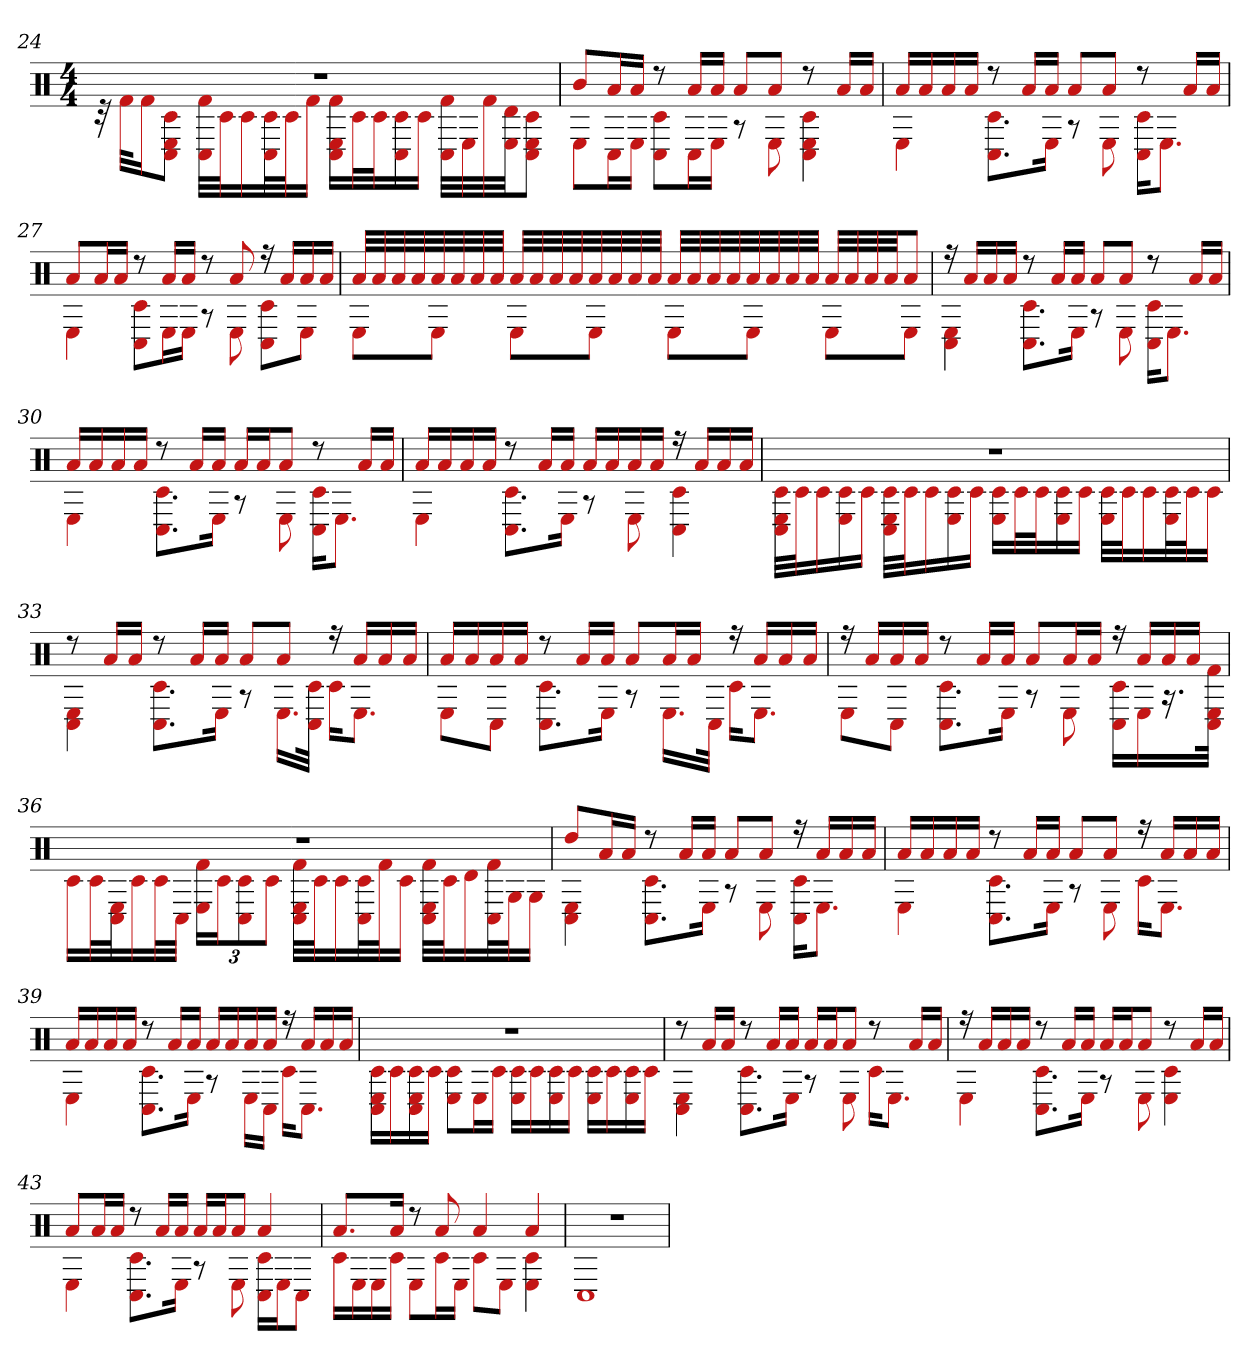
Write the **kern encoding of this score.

**kern
*part1
*staff1
*clefX
*k[]
*M4/4
=24
*^
1r	32r
.	32f#KLL
.	16f#J
.	8C# 8c# 8EJ
.	32C# 32f#LLL
.	32c#J
.	16c#
.	32C# 32c#L
.	32c#J
.	16f#JJ
.	16C# 16f# 16ELL
.	32c#L
.	32c#J
.	16C# 16c#
.	16c#JJ
.	32C# 32f#LLL
.	32E
.	32f#
.	32d 32EJJ
.	8C# 8c# 8EJ
=25	=25
8bL	8EL
16aL	16C#L
16aJJ	16EJJ
8r	8c# 8C#L
16aLL	16C#L
16aJJ	16EJJ
8aL	8r
8aJ	8E
8r	4C# 4c# 4E
16aLL	.
16aJJ	.
=26	=26
16aLL	4E
16a	.
16a	.
16aJJ	.
8r	8.C# 8.c#L
16aLL	.
16aJJ	16EJk
8aL	8r
8aJ	8E
8r	16C# 16c#KL
.	8.EJ
16aLL	.
16aJJ	.
=27	=27
8aL	4E
16aL	.
16aJJ	.
8r	8C# 8c#L
16aLL	16EL
16aJJ	16EJJ
8r	8r
8a	8E
16r	8C# 8c#L
16aLL	.
16a	8EJ
16aJJ	.
=28	=28
32aLLL	8EL
32a	.
32a	.
32a	.
32a	8EJ
32a	.
32a	.
32aJJJ	.
32aLLL	8EL
32a	.
32a	.
32a	.
32a	8EJ
32a	.
32a	.
32aJJJ	.
32aLLL	8EL
32a	.
32a	.
32a	.
32a	8EJ
32a	.
32a	.
32aJJJ	.
32aLLL	8EL
32a	.
32a	.
32aJJ	.
8aJ	8EJ
=29	=29
16r	4C# 4E
16aLL	.
16a	.
16aJJ	.
8r	8.C# 8.c#L
16aLL	.
16aJJ	16EJk
8aL	8r
8aJ	8E
8r	16C# 16c#KL
.	8.EJ
16aLL	.
16aJJ	.
=30	=30
16aLL	4E
16a	.
16a	.
16aJJ	.
8r	8.C# 8.c#L
16aLL	.
16aJJ	16EJk
16aLL	8r
16aJ	.
8aJ	8E
8r	16C# 16c#KL
.	8.EJ
16aLL	.
16aJJ	.
=31	=31
16aLL	4E
16a	.
16a	.
16aJJ	.
8r	8.C# 8.c#L
16aLL	.
16aJJ	16EJk
16aLL	8r
16a	.
16a	8E
16aJJ	.
16r	4C# 4c#
16aLL	.
16a	.
16aJJ	.
=32	=32
1r	32C# 32c# 32ELLL
.	32c#J
.	16c#
.	16c# 16E
.	16c#JJ
.	32c# 32E 32C#LLL
.	32c#J
.	16c#
.	16c# 16E
.	16c#JJ
.	16c# 16ELL
.	32c#L
.	32c#J
.	16c# 16E
.	16c#JJ
.	32c# 32ELLL
.	32c#J
.	16c#
.	32E 32c#L
.	32c#J
.	16c#JJ
=33	=33
8r	4C# 4E
16aLL	.
16aJJ	.
8r	8.C# 8.c#L
16aLL	.
16aJJ	16EJk
8aL	8r
8aJ	16.ELL
.	32C# 32c#JJk
16r	16c#KL
16aLL	8.EJ
16a	.
16aJJ	.
=34	=34
16aLL	8EL
16a	.
16a	8C#J
16aJJ	.
8r	8.C# 8.c#L
16aLL	.
16aJJ	16EJk
8aL	8r
16aL	16.ELL
16aJJ	.
.	32C#JJk
16r	16c#KL
16aLL	8.EJ
16a	.
16aJJ	.
=35	=35
16r	8EL
16aLL	.
16a	8C#J
16aJJ	.
8r	8.C# 8.c#L
16aLL	.
16aJJ	16EJk
8aL	8r
16aL	8E
16aJJ	.
16r	16C# 16c#LL
16aLL	16E
16a	16.r
16aJJ	.
.	32C# 32E 32f#JJk
=36	=36
1r	16c#LL
.	32c#L
.	32E 32C#J
.	16c#
.	32c#L
.	32C#JJJ
.	24E 24f#LL
.	24c#J
.	12C# 12c#
.	12c#J
.	32C# 32E 32f#LLL
.	32c#J
.	16c#
.	32c# 32C#L
.	32f#J
.	16c#JJ
.	32C# 32f# 32ELLL
.	32c#J
.	16d
.	32C# 32f#L
.	32GJ
.	16GJJ
=37	=37
8ddL	4C# 4E
16aL	.
16aJJ	.
8r	8.c# 8.C#L
16aLL	.
16aJJ	16EJk
8aL	8r
8aJ	8E
16r	16C# 16c#KL
16aLL	8.EJ
16a	.
16aJJ	.
=38	=38
16aLL	4E
16a	.
16a	.
16aJJ	.
8r	8.C# 8.c#L
16aLL	.
16aJJ	16EJk
8aL	8r
8aJ	8E
16r	16c#KL
16aLL	8.EJ
16a	.
16aJJ	.
=39	=39
16aLL	4E
16a	.
16a	.
16aJJ	.
8r	8.C# 8.c#L
16aLL	.
16aJJ	16EJk
16aLL	8r
16a	.
16a	16ELL
16aJJ	16C#JJ
16r	16c#KL
16aLL	8.C#J
16a	.
16aJJ	.
=40	=40
1r	16E 16c# 16C#LL
.	16c#
.	16E 16C# 16c#
.	16c#JJ
.	8E 8c#L
.	16EL
.	16c#JJ
.	16E 16c#LL
.	16c#
.	16E 16c#
.	16c#JJ
.	16E 16c#LL
.	16c#
.	16E 16c#
.	16c#JJ
=41	=41
8r	4C# 4E
16aLL	.
16aJJ	.
8r	8.C# 8.c#L
16aLL	.
16aJJ	16EJk
16aLL	8r
16aJ	.
8aJ	8E
8r	16c#KL
.	8.EJ
16aLL	.
16aJJ	.
=42	=42
16r	4E
16aLL	.
16a	.
16aJJ	.
8r	8.C# 8.c#L
16aLL	.
16aJJ	16EJk
16aLL	8r
16aJ	.
8aJ	8E
8r	4c# 4E
16aLL	.
16aJJ	.
=43	=43
8aL	4E
16aL	.
16aJJ	.
8r	8.C# 8.c#L
16aLL	.
16aJJ	16EJk
16aLL	8r
16aJ	.
8aJ	8E
4a	16C# 16c#LL
.	16EJ
.	8C#J
=44	=44
8.aL	16c#LL
.	16E
.	16E
16aJk	16c#JJ
8r	8EL
8a	16c#L
.	16EJJ
4a	8c#L
.	8EJ
4a	4c# 4E
=45	=45
1r	1C#
*v	*v
=
*-
